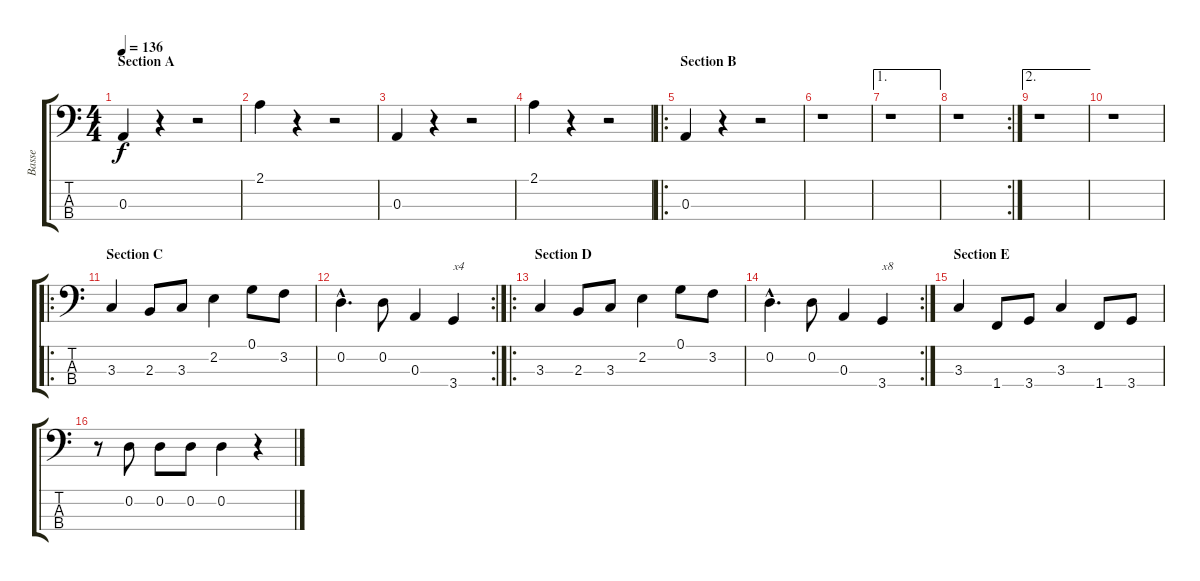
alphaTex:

\track ("Basse" "Basse") {instrument electricbassfinger}
\staff {score tabs}
\tuning (G2 D2 A1 E1) {hide}
\ts (4 4)
\section ("" "Section A")
\tempo 136
\clef f4
\ks c
0.3.4{dy f instrument electricbassfinger} r.4 r.2 |
2.1.4 r.4 r.2 |
0.3.4 r.4 r.2 |
2.1.4 r.4 r.2 |
\ro
\section ("" "Section B")
0.3.4 r.4 r.2 |
r.1 |
\ae 1
r.1 |
\rc 2
r.1 |
\ae 2
r.1 |
r.1 |
\ro
\section ("" "Section C")
3.3.4 2.3.8 3.3.8 2.2.4 0.1.8 3.2.8 |
\rc 2
0.2{hac}.4{d} 0.2.8 0.3.4 3.4.4{txt "x4"} |
\ro
\section ("" "Section D")
3.3.4 2.3.8 3.3.8 2.2.4 0.1.8 3.2.8 |
\rc 2
0.2{hac}.4{d} 0.2.8 0.3.4 3.4.4{txt "x8"} |
\section ("" "Section E")
3.3.4 1.4.8 3.4.8 3.3.4 1.4.8 3.4.8 |
r.8 0.2.8 0.2.8 0.2.8 0.2.4 r.4
